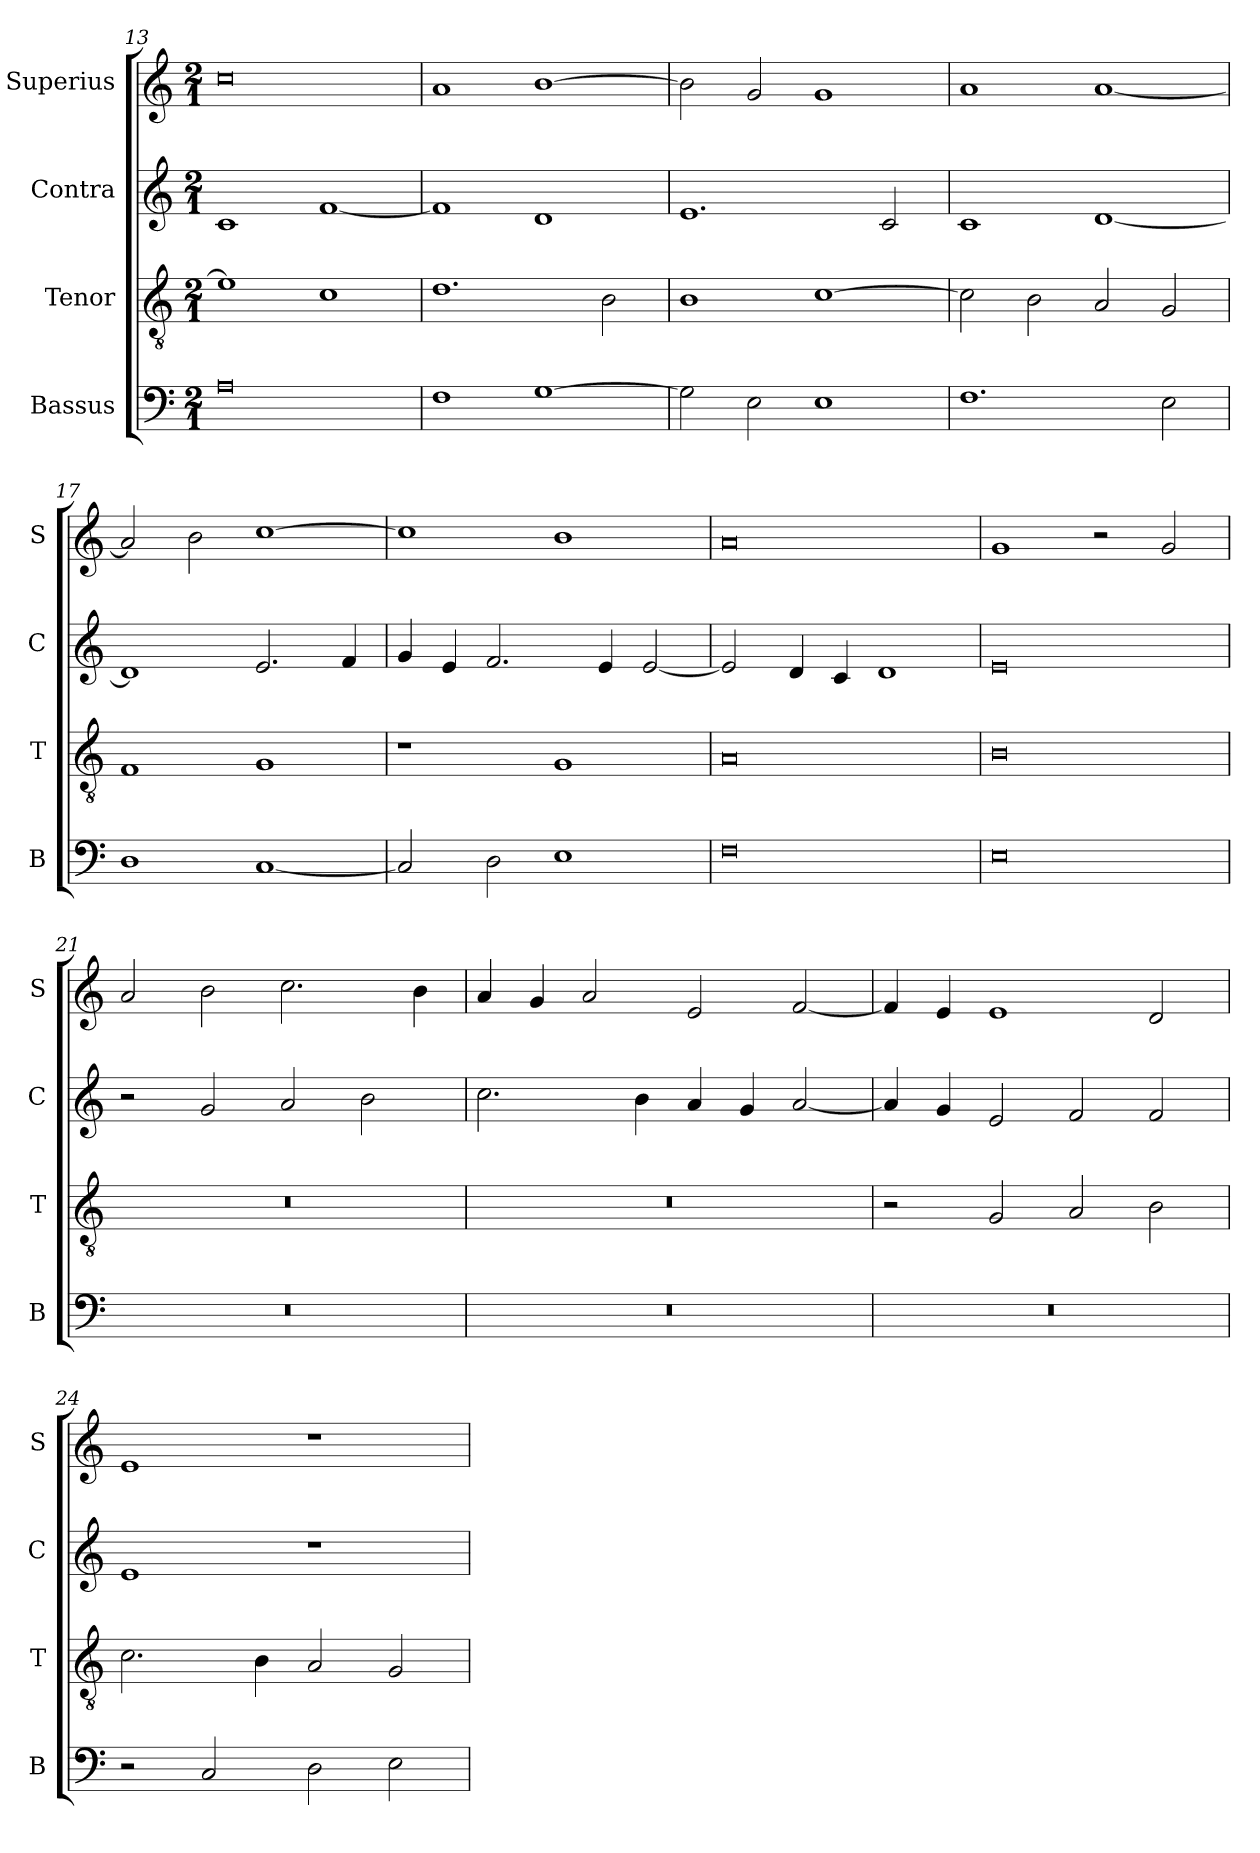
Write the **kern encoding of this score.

**kern	**kern	**kern	**kern
*part4	*part3	*part2	*part1
*staff4	*staff3	*staff2	*staff1
*I"Bassus	*I"Tenor	*I"Contra	*I"Superius
*I'B	*I'T	*I'C	*I'S
*clefF4	*clefGv2	*clefG2	*clefG2
*k[]	*k[]	*k[]	*k[]
*M2/1	*M2/1	*M2/1	*M2/1
=13	=13	=13	=13
0A	1e]	1c	0cc
.	1c	[1f	.
=14	=14	=14	=14
1F	1.d	1f]	1a
[1G	.	1d	[1b
.	2B\	.	.
=15	=15	=15	=15
2G\]	1B	1.e	2b\]
2E\	.	.	2g/
1E	[1c	.	1g
.	.	2c/	.
=16	=16	=16	=16
1.F	2c\]	1c	1a
.	2B\	.	.
.	2A/	[1d	[1a
2E\	2G/	.	.
=17	=17	=17	=17
1D	1F	1d]	2a/]
.	.	.	2b\
[1C	1G	2.e/	[1cc
.	.	4f/	.
=18	=18	=18	=18
2C/]	1r	4g/	1cc]
.	.	4e/	.
2D\	.	2.f/	.
1E	1G	.	1b
.	.	4e/	.
.	.	[2e/	.
=19	=19	=19	=19
0F	0A	2e/]	0a
.	.	4d/	.
.	.	4c/	.
.	.	1d	.
=20	=20	=20	=20
0E	0B	0e	1g
.	.	.	2r
.	.	.	2g/
=21	=21	=21	=21
0r	0r	2r	2a/
.	.	2g/	2b\
.	.	2a/	2.cc\
.	.	2b\	.
.	.	.	4b\
=22	=22	=22	=22
0r	0r	2.cc\	4a/
.	.	.	4g/
.	.	.	2a/
.	.	4b\	.
.	.	4a/	2e/
.	.	4g/	.
.	.	[2a/	[2f/
=23	=23	=23	=23
0r	2r	4a/]	4f/]
.	.	4g/	4e/
.	2G/	2e/	1e
.	2A/	2f/	.
.	2B\	2f/	2d/
=24	=24	=24	=24
2r	2.c\	1e	1e
2C/	.	.	.
.	4B\	.	.
2D\	2A/	1r	1r
2E\	2G/	.	.
=	=	=	=
*-	*-	*-	*-
